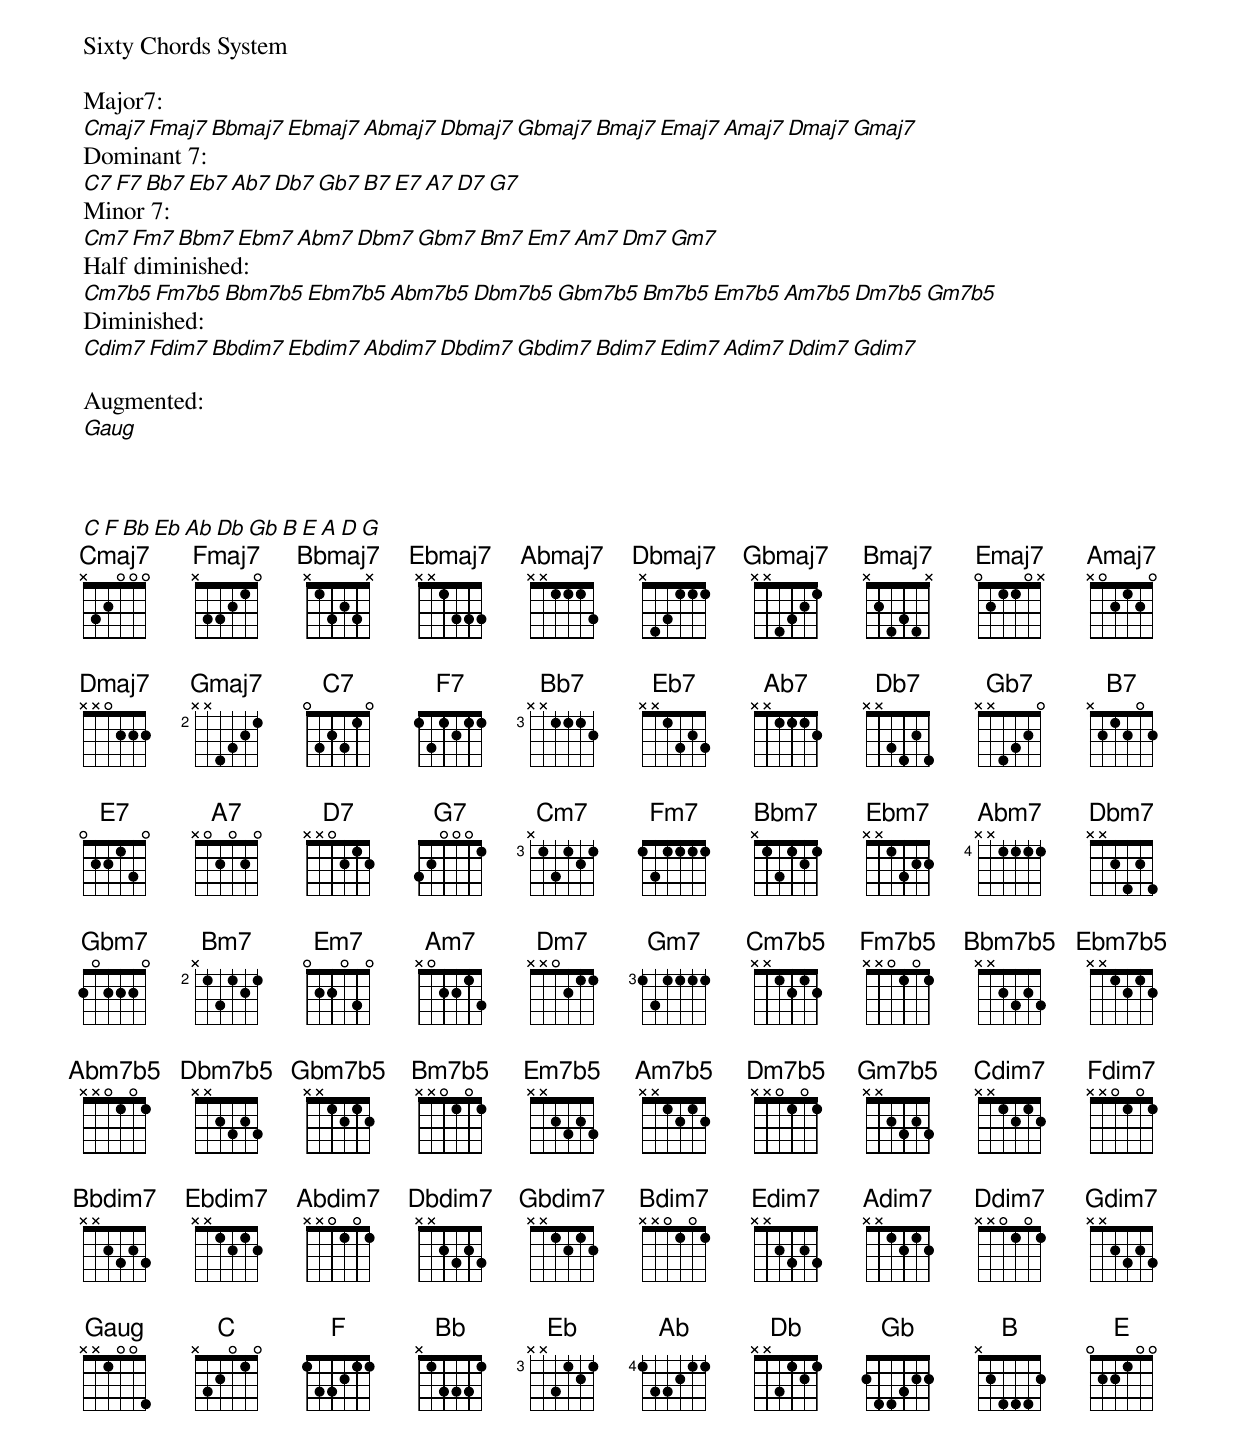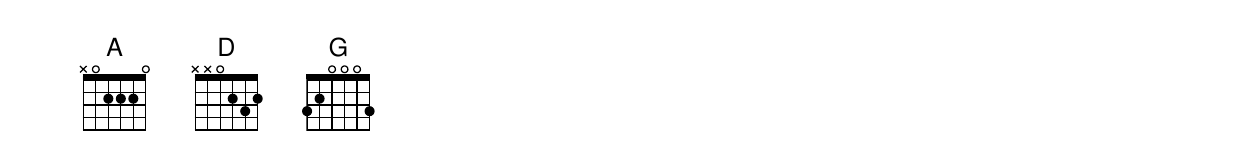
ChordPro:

Sixty Chords System

Major7:
[Cmaj7][Fmaj7][Bbmaj7][Ebmaj7][Abmaj7][Dbmaj7][Gbmaj7][Bmaj7][Emaj7][Amaj7][Dmaj7][Gmaj7]
Dominant 7:
[C7][F7][Bb7][Eb7][Ab7][Db7][Gb7][B7][E7][A7][D7][G7]
Minor 7:
[Cm7][Fm7][Bbm7][Ebm7][Abm7][Dbm7][Gbm7][Bm7][Em7][Am7][Dm7][Gm7]
Half diminished:
[Cm7b5][Fm7b5][Bbm7b5][Ebm7b5][Abm7b5][Dbm7b5][Gbm7b5][Bm7b5][Em7b5][Am7b5][Dm7b5][Gm7b5]
Diminished:
[Cdim7][Fdim7][Bbdim7][Ebdim7][Abdim7][Dbdim7][Gbdim7][Bdim7][Edim7][Adim7][Ddim7][Gdim7]

Augmented:
[Gaug]



[C][F][Bb][Eb][Ab][Db][Gb][B][E][A][D][G]
